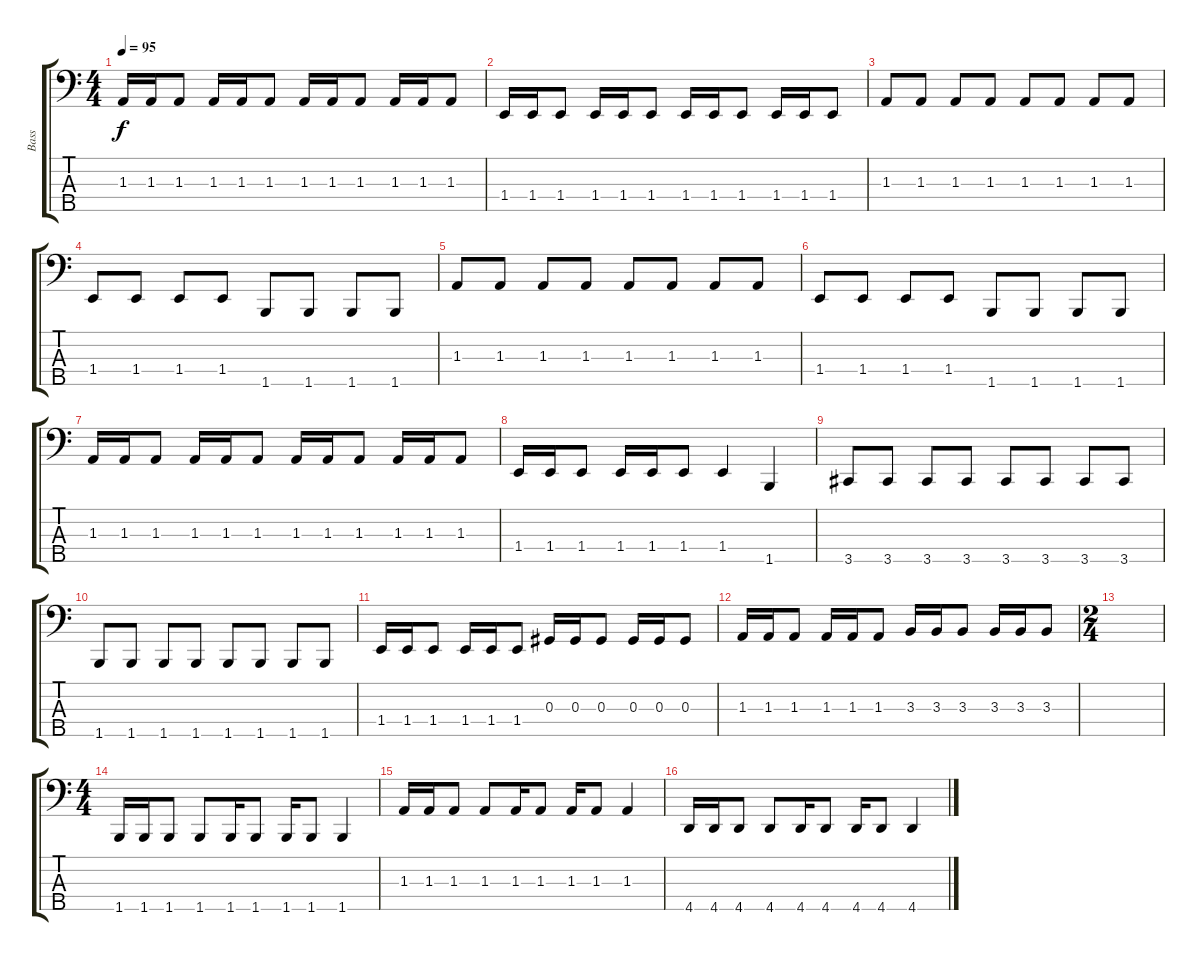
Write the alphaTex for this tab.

\track ("Bass" "Bass") {instrument electricbasspick}
\staff {score tabs}
\tuning (Gb2 Db2 Ab1 Eb1 Bb0) {hide}
\ts (4 4)
\tempo 95
\clef f4
\ks c
1.3.16{dy f} 1.3.16 1.3.8 1.3.16 1.3.16 1.3.8 1.3.16 1.3.16 1.3.8 1.3.16 1.3.16 1.3.8 |
1.4.16 1.4.16 1.4.8 1.4.16 1.4.16 1.4.8 1.4.16 1.4.16 1.4.8 1.4.16 1.4.16 1.4.8 |
1.3.8 1.3.8 1.3.8 1.3.8 1.3.8 1.3.8 1.3.8 1.3.8 |
1.4.8 1.4.8 1.4.8 1.4.8 1.5.8 1.5.8 1.5.8 1.5.8 |
1.3.8 1.3.8 1.3.8 1.3.8 1.3.8 1.3.8 1.3.8 1.3.8 |
1.4.8 1.4.8 1.4.8 1.4.8 1.5.8 1.5.8 1.5.8 1.5.8 |
1.3.16 1.3.16 1.3.8 1.3.16 1.3.16 1.3.8 1.3.16 1.3.16 1.3.8 1.3.16 1.3.16 1.3.8 |
1.4.16 1.4.16 1.4.8 1.4.16 1.4.16 1.4.8 1.4.4 1.5.4 |
3.5.8 3.5.8 3.5.8 3.5.8 3.5.8 3.5.8 3.5.8 3.5.8 |
1.5.8 1.5.8 1.5.8 1.5.8 1.5.8 1.5.8 1.5.8 1.5.8 |
1.4.16 1.4.16 1.4.8 1.4.16 1.4.16 1.4.8 0.3.16 0.3.16 0.3.8 0.3.16 0.3.16 0.3.8 |
1.3.16 1.3.16 1.3.8 1.3.16 1.3.16 1.3.8 3.3.16 3.3.16 3.3.8 3.3.16 3.3.16 3.3.8 |
\ts (2 4)
|
\ts (4 4)
1.5.16 1.5.16 1.5.8 1.5.8 1.5.16 1.5.8 1.5.16 1.5.8 1.5.4 |
1.3.16 1.3.16 1.3.8 1.3.8 1.3.16 1.3.8 1.3.16 1.3.8 1.3.4 |
4.5.16 4.5.16 4.5.8 4.5.8 4.5.16 4.5.8 4.5.16 4.5.8 4.5.4
